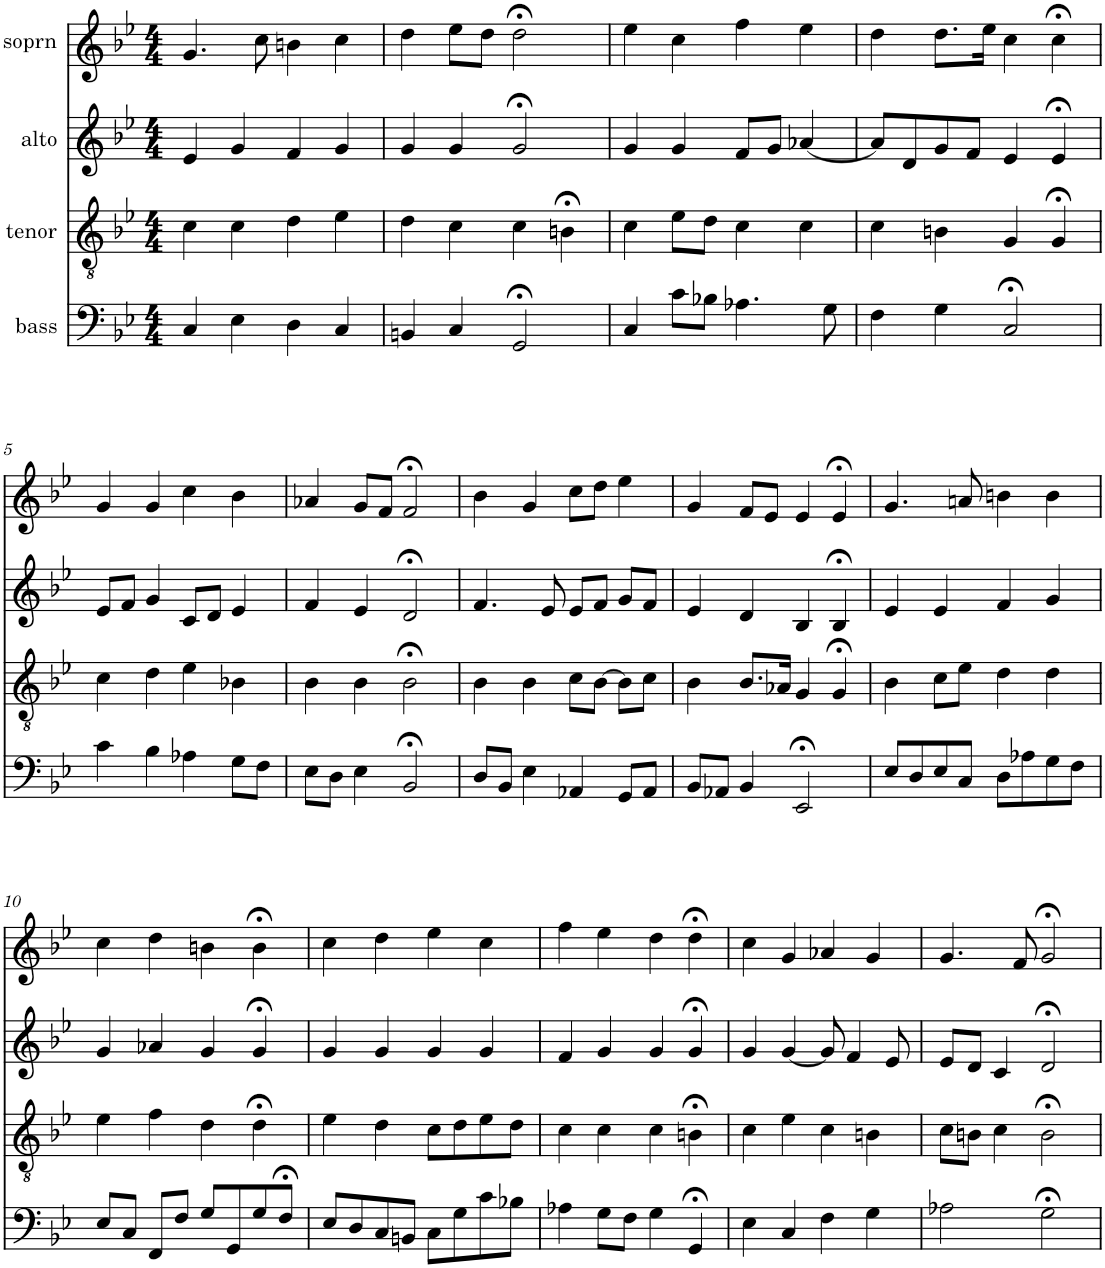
**kern	**kern	**kern	**kern
*part4	*part3	*part2	*part1
*staff4	*staff3	*staff2	*staff1
*I"bass	*I"tenor	*I"alto	*I"soprn
*clefF4	*clefGv2	*clefG2	*clefG2
*k[b-e-]	*k[b-e-]	*k[b-e-]	*k[b-e-]
*C:dor	*C:dor	*C:dor	*C:dor
*M4/4	*M4/4	*M4/4	*M4/4
=1	=1	=1	=1
4C/	4c\	4e-/	4.g/
4E-\	4c\	4g/	.
.	.	.	8cc\
4D\	4d\	4f/	4bn\
4C/	4e-\	4g/	4cc\
=2	=2	=2	=2
4BBn/	4d\	4g/	4dd\
4C/	4c\	4g/	8ee-\L
.	.	.	8dd\J
2GG;</	4c\	2g;</	2dd;<\
.	4Bn;<\	.	.
=3	=3	=3	=3
4C/	4c\	4g/	4ee-\
8c\L	8e-\L	4g/	4cc\
8B-X\J	8d\J	.	.
4.A-X\	4c\	8f/L	4ff\
.	.	8g/J	.
.	4c\	[4a-X/	4ee-\
8G\	.	.	.
=4	=4	=4	=4
4F\	4c\	8a-/L]	4dd\
.	.	8d/	.
4G\	4Bn\	8g/	8.dd\L
.	.	8f/J	.
.	.	.	16ee-\Jk
2C;</	4G/	4e-/	4cc\
.	4G;</	4e-;</	4cc;<\
!!LO:LB:g=z
=5	=5	=5	=5
4c\	4c\	8e-/L	4g/
.	.	8f/J	.
4B-\	4d\	4g/	4g/
4A-X\	4e-\	8c/L	4cc\
.	.	8d/J	.
8G\L	4B-X\	4e-/	4b-\
8F\J	.	.	.
=6	=6	=6	=6
8E-\L	4B-\	4f/	4a-X/
8D\J	.	.	.
4E-\	4B-\	4e-/	8g/L
.	.	.	8f/J
2BB-;</	2B-;<\	2d;</	2f;</
=7	=7	=7	=7
8D/L	4B-\	4.f/	4b-\
8BB-/J	.	.	.
4E-\	4B-\	.	4g/
.	.	8e-/	.
4AA-X/	8c\L	8e-/L	8cc\L
.	[8B-\J	8f/J	8dd\J
8GG/L	8B-\L]	8g/L	4ee-\
8AA-/J	8c\J	8f/J	.
=8	=8	=8	=8
8BB-/L	4B-\	4e-/	4g/
8AA-X/J	.	.	.
4BB-/	8.B-/L	4d/	8f/L
.	.	.	8e-/J
.	16A-X/Jk	.	.
2EE-;</	4G/	4B-/	4e-/
.	4G;</	4B-;</	4e-;</
=9	=9	=9	=9
8E-/L	4B-\	4e-/	4.g/
8D/	.	.	.
8E-/	8c\L	4e-/	.
8C/J	8e-\J	.	8an/
8D\L	4d\	4f/	4bn\
8A-X\	.	.	.
8G\	4d\	4g/	4b\
8F\J	.	.	.
!!LO:LB:g=z
=10	=10	=10	=10
8E-/L	4e-\	4g/	4cc\
8C/J	.	.	.
8FF/L	4f\	4a-X/	4dd\
8F/J	.	.	.
8G/L	4d\	4g/	4bn\
8GG/	.	.	.
8G/	4d;<\	4g;</	4b;<\
8F;</J	.	.	.
=11	=11	=11	=11
8E-/L	4e-\	4g/	4cc\
8D/	.	.	.
8C/	4d\	4g/	4dd\
8BBn/J	.	.	.
8C\L	8c\L	4g/	4ee-\
8G\	8d\	.	.
8c\	8e-\	4g/	4cc\
8B-X\J	8d\J	.	.
=12	=12	=12	=12
4A-X\	4c\	4f/	4ff\
8G\L	4c\	4g/	4ee-\
8F\J	.	.	.
4G\	4c\	4g/	4dd\
4GG;</	4Bn;<\	4g;</	4dd;<\
=13	=13	=13	=13
4E-\	4c\	4g/	4cc\
4C/	4e-\	[4g/	4g/
4F\	4c\	8g/]	4a-X/
.	.	4f/	.
4G\	4Bn\	.	4g/
.	.	8e-/	.
=14	=14	=14	=14
2A-X\	8c\L	8e-/L	4.g/
.	8Bn\J	8d/J	.
.	4c\	4c/	.
.	.	.	8f/
2G;<\	2B;<\	2d;</	2g;</
=	=	=	=
*-	*-	*-	*-
